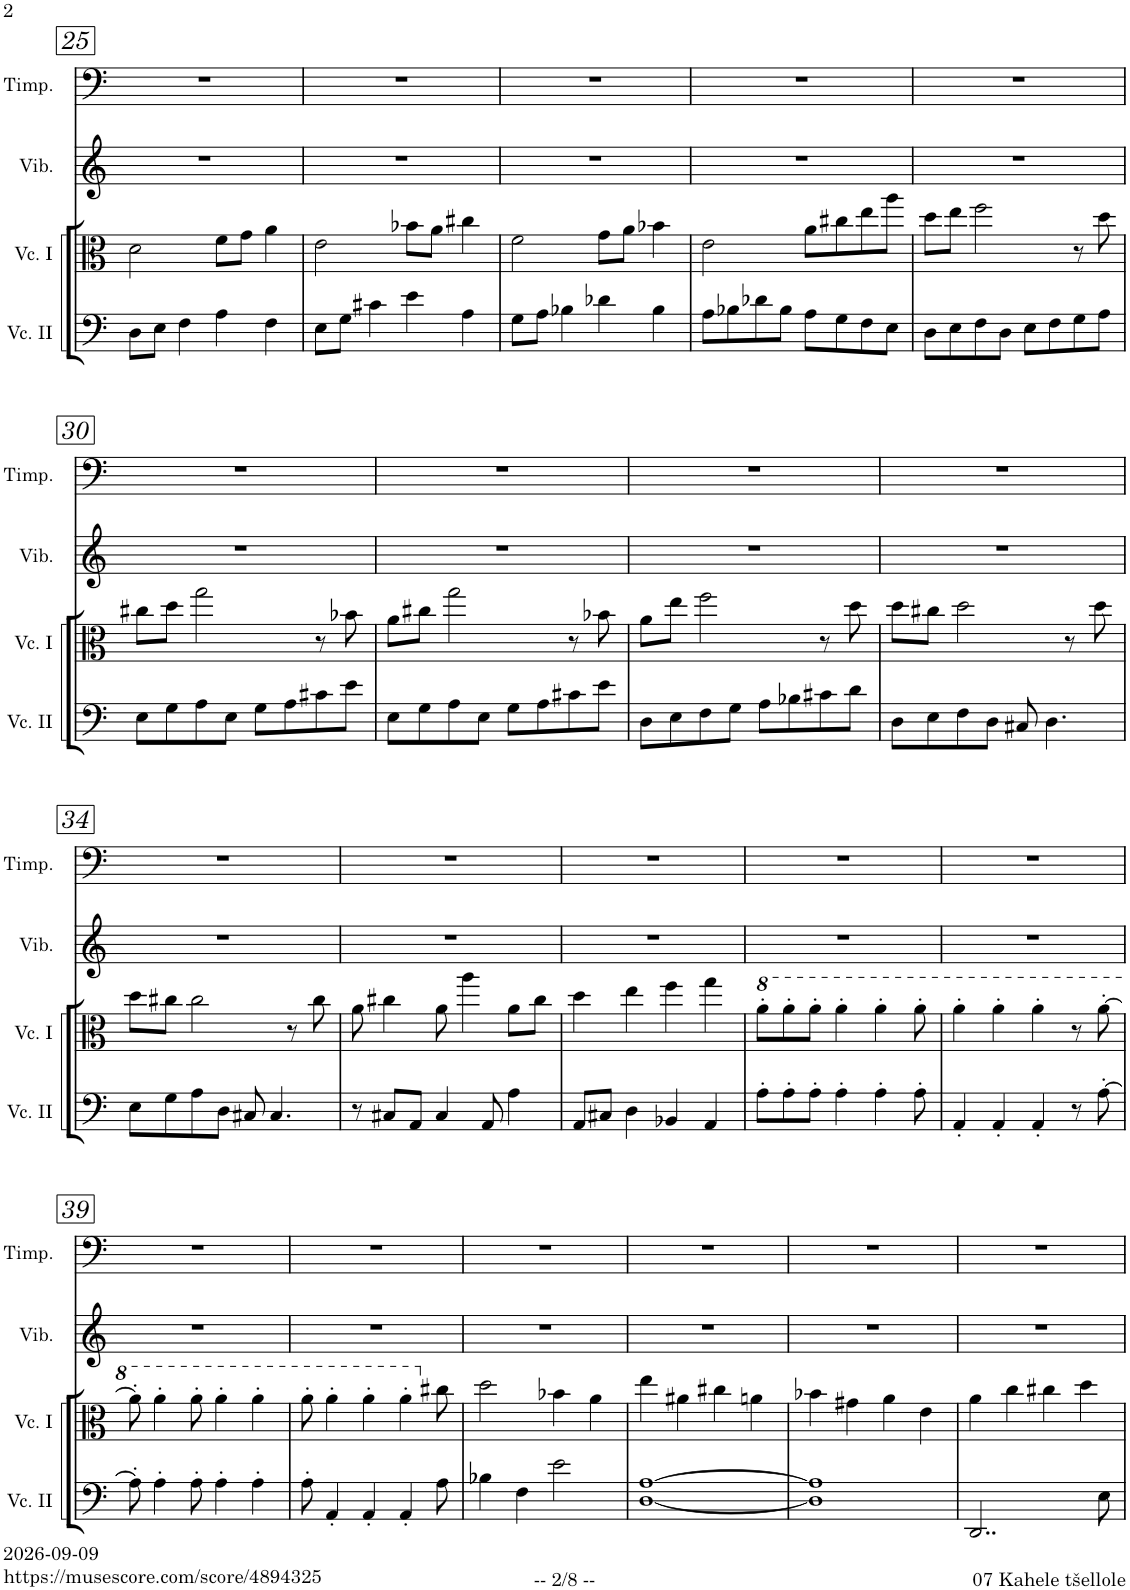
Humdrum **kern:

**kern	**kern	**kern	**kern
*part4	*part3	*part2	*part1
*staff4	*staff3	*staff2	*staff1
*I"Violoncello II	*I"Violoncello I	*I"Vibraphone	*I"Timpani
*I'Vc. II	*I'Vc. I	*I'Vib.	*I'Timp.
!!LO:PB:g=z
*clefF4	*clefC3	*clefG2	*clefF4
*k[]	*k[]	*k[]	*k[]
*M4/4	*M4/4	*M4/4	*M4/4
=25	=25	=25	=25
8D\L	2d\	1r	1r
8E\J	.	.	.
4F\	.	.	.
4A\	8f\L	.	.
.	8g\J	.	.
4F\	4a\	.	.
=26	=26	=26	=26
8E\L	2e\	1r	1r
8G\J	.	.	.
4c#X\	.	.	.
4e\	8b-X\L	.	.
.	8a\J	.	.
4A\	4cc#X\	.	.
=27	=27	=27	=27
8G\L	2f\	1r	1r
8A\J	.	.	.
4B-X\	.	.	.
4d-X\	8g\L	.	.
.	8a\J	.	.
4B-\	4b-X\	.	.
=28	=28	=28	=28
8A\L	2e\	1r	1r
8B-X\	.	.	.
8d-X\	.	.	.
8B-\J	.	.	.
8A\L	8a\L	.	.
8G\	8cc#X\	.	.
8F\	8ee\	.	.
8E\J	8aa\J	.	.
=29	=29	=29	=29
8D\L	8dd\L	1r	1r
8E\	8ee\J	.	.
8F\	2ff\	.	.
8D\J	.	.	.
8E\L	.	.	.
8F\	.	.	.
8G\	8r	.	.
8A\J	8dd\	.	.
!!LO:LB:g=z
=30	=30	=30	=30
8E\L	8cc#X\L	1r	1r
8G\	8dd\J	.	.
8A\	2gg\	.	.
8E\J	.	.	.
8G\L	.	.	.
8A\	.	.	.
8c#X\	8r	.	.
8e\J	8b-X\	.	.
=31	=31	=31	=31
8E\L	8a\L	1r	1r
8G\	8cc#X\J	.	.
8A\	2gg\	.	.
8E\J	.	.	.
8G\L	.	.	.
8A\	.	.	.
8c#X\	8r	.	.
8e\J	8b-X\	.	.
=32	=32	=32	=32
8D\L	8a\L	1r	1r
8E\	8ee\J	.	.
8F\	2ff\	.	.
8G\J	.	.	.
8A\L	.	.	.
8B-X\	.	.	.
8c#X\	8r	.	.
8d\J	8dd\	.	.
=33	=33	=33	=33
8D\L	8dd\L	1r	1r
8E\	8cc#X\J	.	.
8F\	2dd\	.	.
8D\J	.	.	.
8C#X/	.	.	.
4.D\	.	.	.
.	8r	.	.
.	8dd\	.	.
!!LO:LB:g=z
=34	=34	=34	=34
8E\L	8dd\L	1r	1r
8G\	8cc#X\J	.	.
8A\	2cc#\	.	.
8D\J	.	.	.
8C#X/	.	.	.
4.C#/	.	.	.
.	8r	.	.
.	8cc#\	.	.
=35	=35	=35	=35
8r	8a\	1r	1r
8C#X/L	4cc#X\	.	.
8AA/J	.	.	.
4C#/	8a\	.	.
.	4aa\	.	.
8AA/	.	.	.
4A\	8a\L	.	.
.	8cc#\J	.	.
=36	=36	=36	=36
8AA/L	4dd\	1r	1r
8C#X/J	.	.	.
4D\	4ee\	.	.
4BB-X/	4ff\	.	.
4AA/	4gg\	.	.
=37	=37	=37	=37
*	*8va	*	*
8A'\L	8aa'\L	1r	1r
8A'\	8aa'\	.	.
8A'\J	8aa'\J	.	.
4A'\	4aa'\	.	.
4A'\	4aa'\	.	.
8A'\	8aa'\	.	.
=38	=38	=38	=38
4AA'/	4aa'\	1r	1r
4AA'/	4aa'\	.	.
4AA'/	4aa'\	.	.
8r	8r	.	.
[8A'\	[8aa'\	.	.
!!LO:LB:g=z
=39	=39	=39	=39
8A'\]	8aa'\]	1r	1r
4A'\	4aa'\	.	.
8A'\	8aa'\	.	.
4A'\	4aa'\	.	.
4A'\	4aa'\	.	.
=40	=40	=40	=40
8A'\	8aa'\	1r	1r
4AA'/	4aa'\	.	.
4AA'/	4aa'\	.	.
4AA'/	4aa'\	.	.
*	*X8va	*	*
8A\	8cc#X\	.	.
=41	=41	=41	=41
4B-X\	2dd\	1r	1r
4F\	.	.	.
2e\	4b-X\	.	.
.	4a\	.	.
=42	=42	=42	=42
[1D [1A	4ee\	1r	1r
.	4a#X\	.	.
.	4cc#X\	.	.
.	4an\	.	.
=43	=43	=43	=43
1D] 1A]	4b-X\	1r	1r
.	4g#X\	.	.
.	4a\	.	.
.	4e\	.	.
=44	=44	=44	=44
2..DD/	4a\	1r	1r
.	4cc\	.	.
.	4cc#X\	.	.
.	4dd\	.	.
8E\	.	.	.
=	=	=	=
*-	*-	*-	*-
